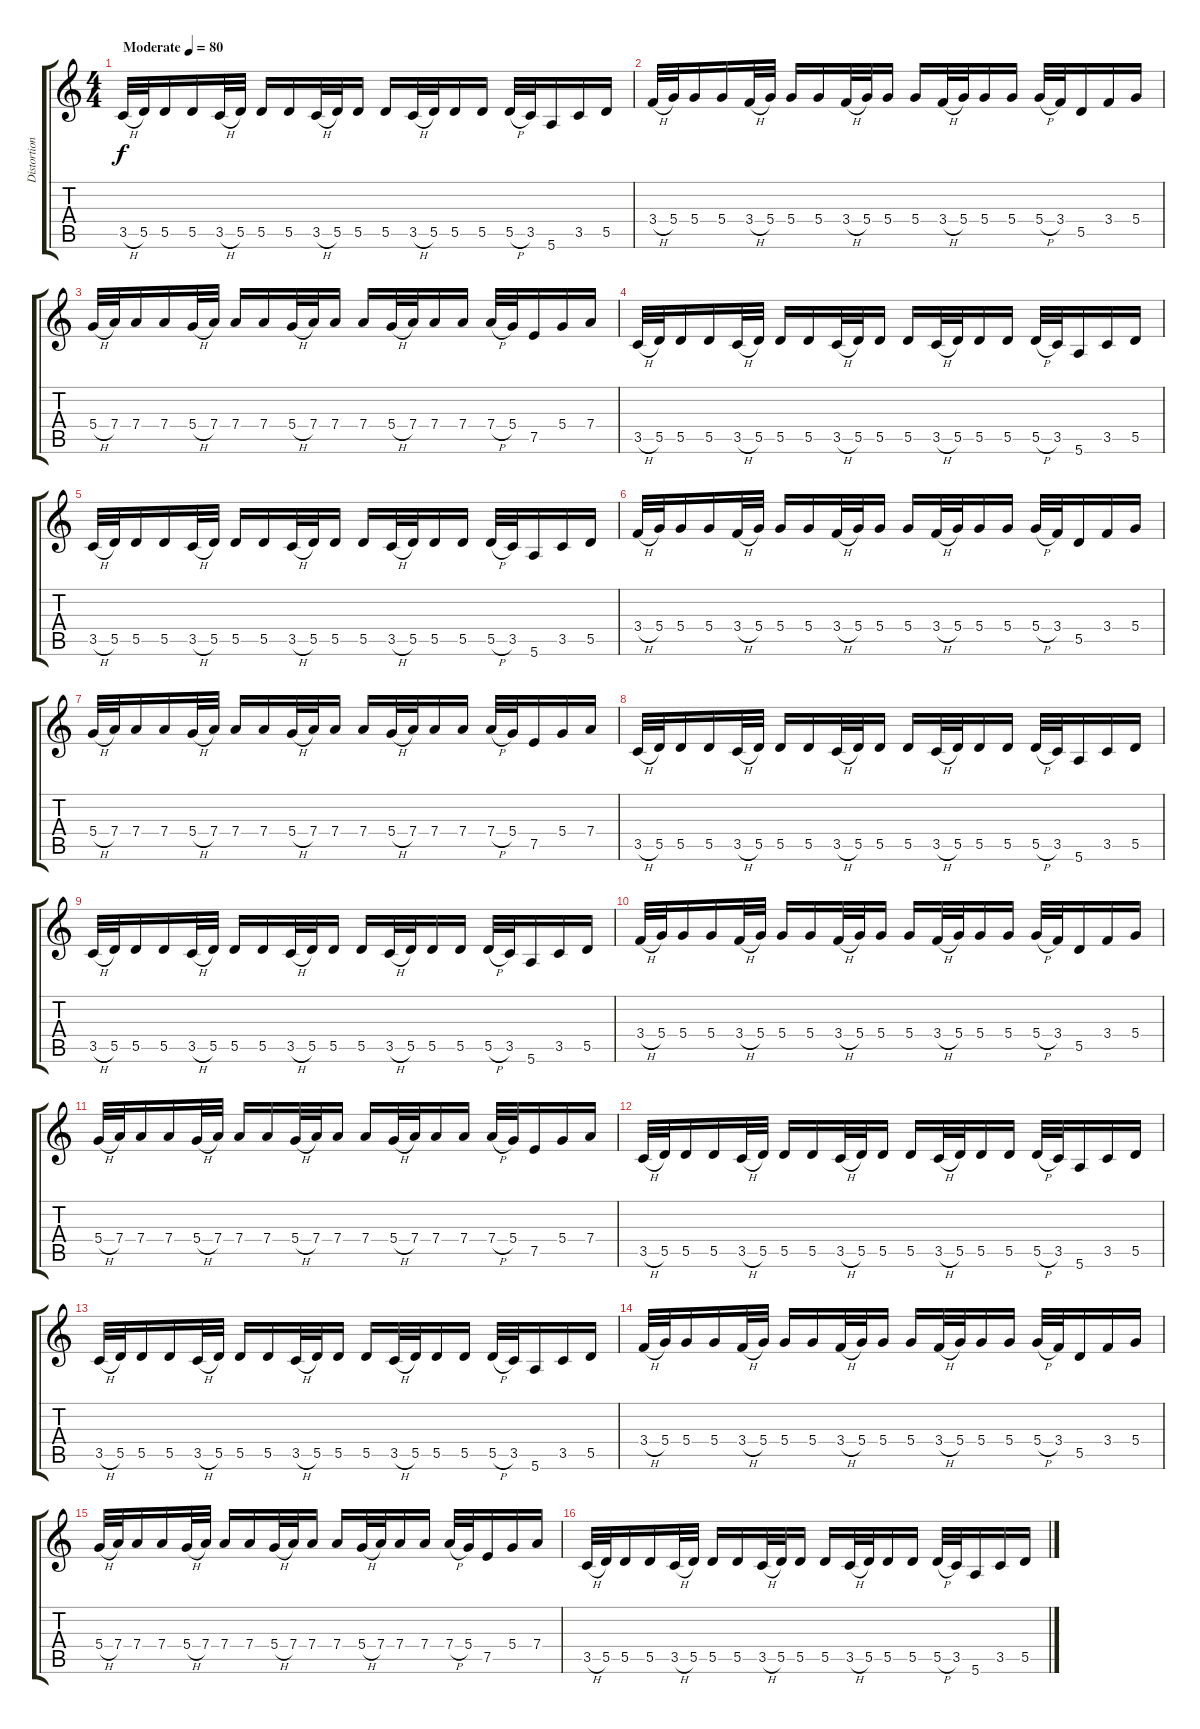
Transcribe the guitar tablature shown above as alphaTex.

\track ("Distortion-intro lead" "Distortion") {instrument overdrivenguitar}
\staff {score tabs}
\tuning (E4 B3 G3 D3 A2 E2) {hide}
\ts (4 4)
\tempo (80 "Moderate")
\clef g2
\ks c
3.5{h}.32{dy f instrument overdrivenguitar} 5.5.32 5.5.16 5.5.16 3.5{h}.32 5.5.32 5.5.16 5.5.16 3.5{h}.32 5.5.32 5.5.16 5.5.16 3.5{h}.32 5.5.32 5.5.16 5.5.16 5.5{h}.32 3.5.32 5.6.16 3.5.16 5.5.16 |
3.4{h}.32 5.4.32 5.4.16 5.4.16 3.4{h}.32 5.4.32 5.4.16 5.4.16 3.4{h}.32 5.4.32 5.4.16 5.4.16 3.4{h}.32 5.4.32 5.4.16 5.4.16 5.4{h}.32 3.4.32 5.5.16 3.4.16 5.4.16 |
5.4{h}.32 7.4.32 7.4.16 7.4.16 5.4{h}.32 7.4.32 7.4.16 7.4.16 5.4{h}.32 7.4.32 7.4.16 7.4.16 5.4{h}.32 7.4.32 7.4.16 7.4.16 7.4{h}.32 5.4.32 7.5.16 5.4.16 7.4.16 |
3.5{h}.32 5.5.32 5.5.16 5.5.16 3.5{h}.32 5.5.32 5.5.16 5.5.16 3.5{h}.32 5.5.32 5.5.16 5.5.16 3.5{h}.32 5.5.32 5.5.16 5.5.16 5.5{h}.32 3.5.32 5.6.16 3.5.16 5.5.16 |
3.5{h}.32 5.5.32 5.5.16 5.5.16 3.5{h}.32 5.5.32 5.5.16 5.5.16 3.5{h}.32 5.5.32 5.5.16 5.5.16 3.5{h}.32 5.5.32 5.5.16 5.5.16 5.5{h}.32 3.5.32 5.6.16 3.5.16 5.5.16 |
3.4{h}.32 5.4.32 5.4.16 5.4.16 3.4{h}.32 5.4.32 5.4.16 5.4.16 3.4{h}.32 5.4.32 5.4.16 5.4.16 3.4{h}.32 5.4.32 5.4.16 5.4.16 5.4{h}.32 3.4.32 5.5.16 3.4.16 5.4.16 |
5.4{h}.32 7.4.32 7.4.16 7.4.16 5.4{h}.32 7.4.32 7.4.16 7.4.16 5.4{h}.32 7.4.32 7.4.16 7.4.16 5.4{h}.32 7.4.32 7.4.16 7.4.16 7.4{h}.32 5.4.32 7.5.16 5.4.16 7.4.16 |
3.5{h}.32 5.5.32 5.5.16 5.5.16 3.5{h}.32 5.5.32 5.5.16 5.5.16 3.5{h}.32 5.5.32 5.5.16 5.5.16 3.5{h}.32 5.5.32 5.5.16 5.5.16 5.5{h}.32 3.5.32 5.6.16 3.5.16 5.5.16 |
3.5{h}.32 5.5.32 5.5.16 5.5.16 3.5{h}.32 5.5.32 5.5.16 5.5.16 3.5{h}.32 5.5.32 5.5.16 5.5.16 3.5{h}.32 5.5.32 5.5.16 5.5.16 5.5{h}.32 3.5.32 5.6.16 3.5.16 5.5.16 |
3.4{h}.32 5.4.32 5.4.16 5.4.16 3.4{h}.32 5.4.32 5.4.16 5.4.16 3.4{h}.32 5.4.32 5.4.16 5.4.16 3.4{h}.32 5.4.32 5.4.16 5.4.16 5.4{h}.32 3.4.32 5.5.16 3.4.16 5.4.16 |
5.4{h}.32 7.4.32 7.4.16 7.4.16 5.4{h}.32 7.4.32 7.4.16 7.4.16 5.4{h}.32 7.4.32 7.4.16 7.4.16 5.4{h}.32 7.4.32 7.4.16 7.4.16 7.4{h}.32 5.4.32 7.5.16 5.4.16 7.4.16 |
3.5{h}.32 5.5.32 5.5.16 5.5.16 3.5{h}.32 5.5.32 5.5.16 5.5.16 3.5{h}.32 5.5.32 5.5.16 5.5.16 3.5{h}.32 5.5.32 5.5.16 5.5.16 5.5{h}.32 3.5.32 5.6.16 3.5.16 5.5.16 |
3.5{h}.32 5.5.32 5.5.16 5.5.16 3.5{h}.32 5.5.32 5.5.16 5.5.16 3.5{h}.32 5.5.32 5.5.16 5.5.16 3.5{h}.32 5.5.32 5.5.16 5.5.16 5.5{h}.32 3.5.32 5.6.16 3.5.16 5.5.16 |
3.4{h}.32 5.4.32 5.4.16 5.4.16 3.4{h}.32 5.4.32 5.4.16 5.4.16 3.4{h}.32 5.4.32 5.4.16 5.4.16 3.4{h}.32 5.4.32 5.4.16 5.4.16 5.4{h}.32 3.4.32 5.5.16 3.4.16 5.4.16 |
5.4{h}.32 7.4.32 7.4.16 7.4.16 5.4{h}.32 7.4.32 7.4.16 7.4.16 5.4{h}.32 7.4.32 7.4.16 7.4.16 5.4{h}.32 7.4.32 7.4.16 7.4.16 7.4{h}.32 5.4.32 7.5.16 5.4.16 7.4.16 |
3.5{h}.32 5.5.32 5.5.16 5.5.16 3.5{h}.32 5.5.32 5.5.16 5.5.16 3.5{h}.32 5.5.32 5.5.16 5.5.16 3.5{h}.32 5.5.32 5.5.16 5.5.16 5.5{h}.32 3.5.32 5.6.16 3.5.16 5.5.16
